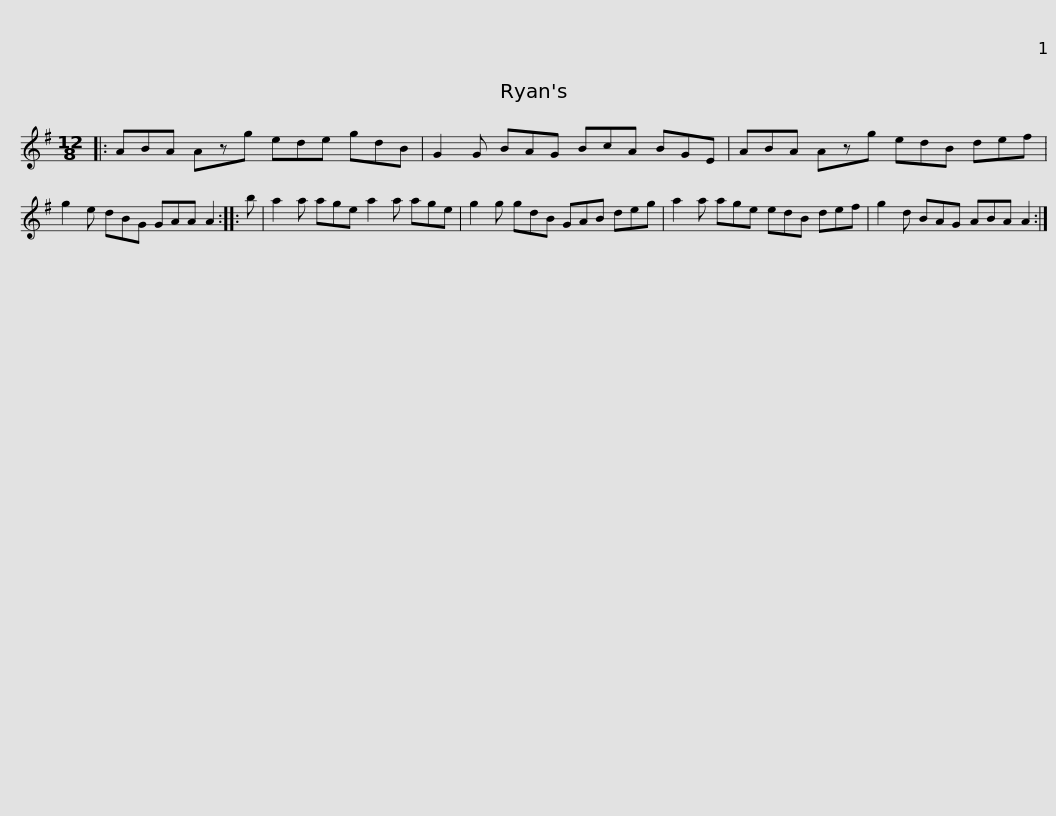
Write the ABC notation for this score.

X:1
L:1/8
M:12/8
I:linebreak $
K:G
V:1 treble
V:1
|: ABA Azg ede gdB | G2 G BAG BcA BGE | ABA Azg edB def |$ g2 e dBG GAA A2 :: b | %5
 a2 a age a2 a age | g2 g gdB GAB deg |$ a2 a age edB def | g2 d BAG ABA A2 :| %9
